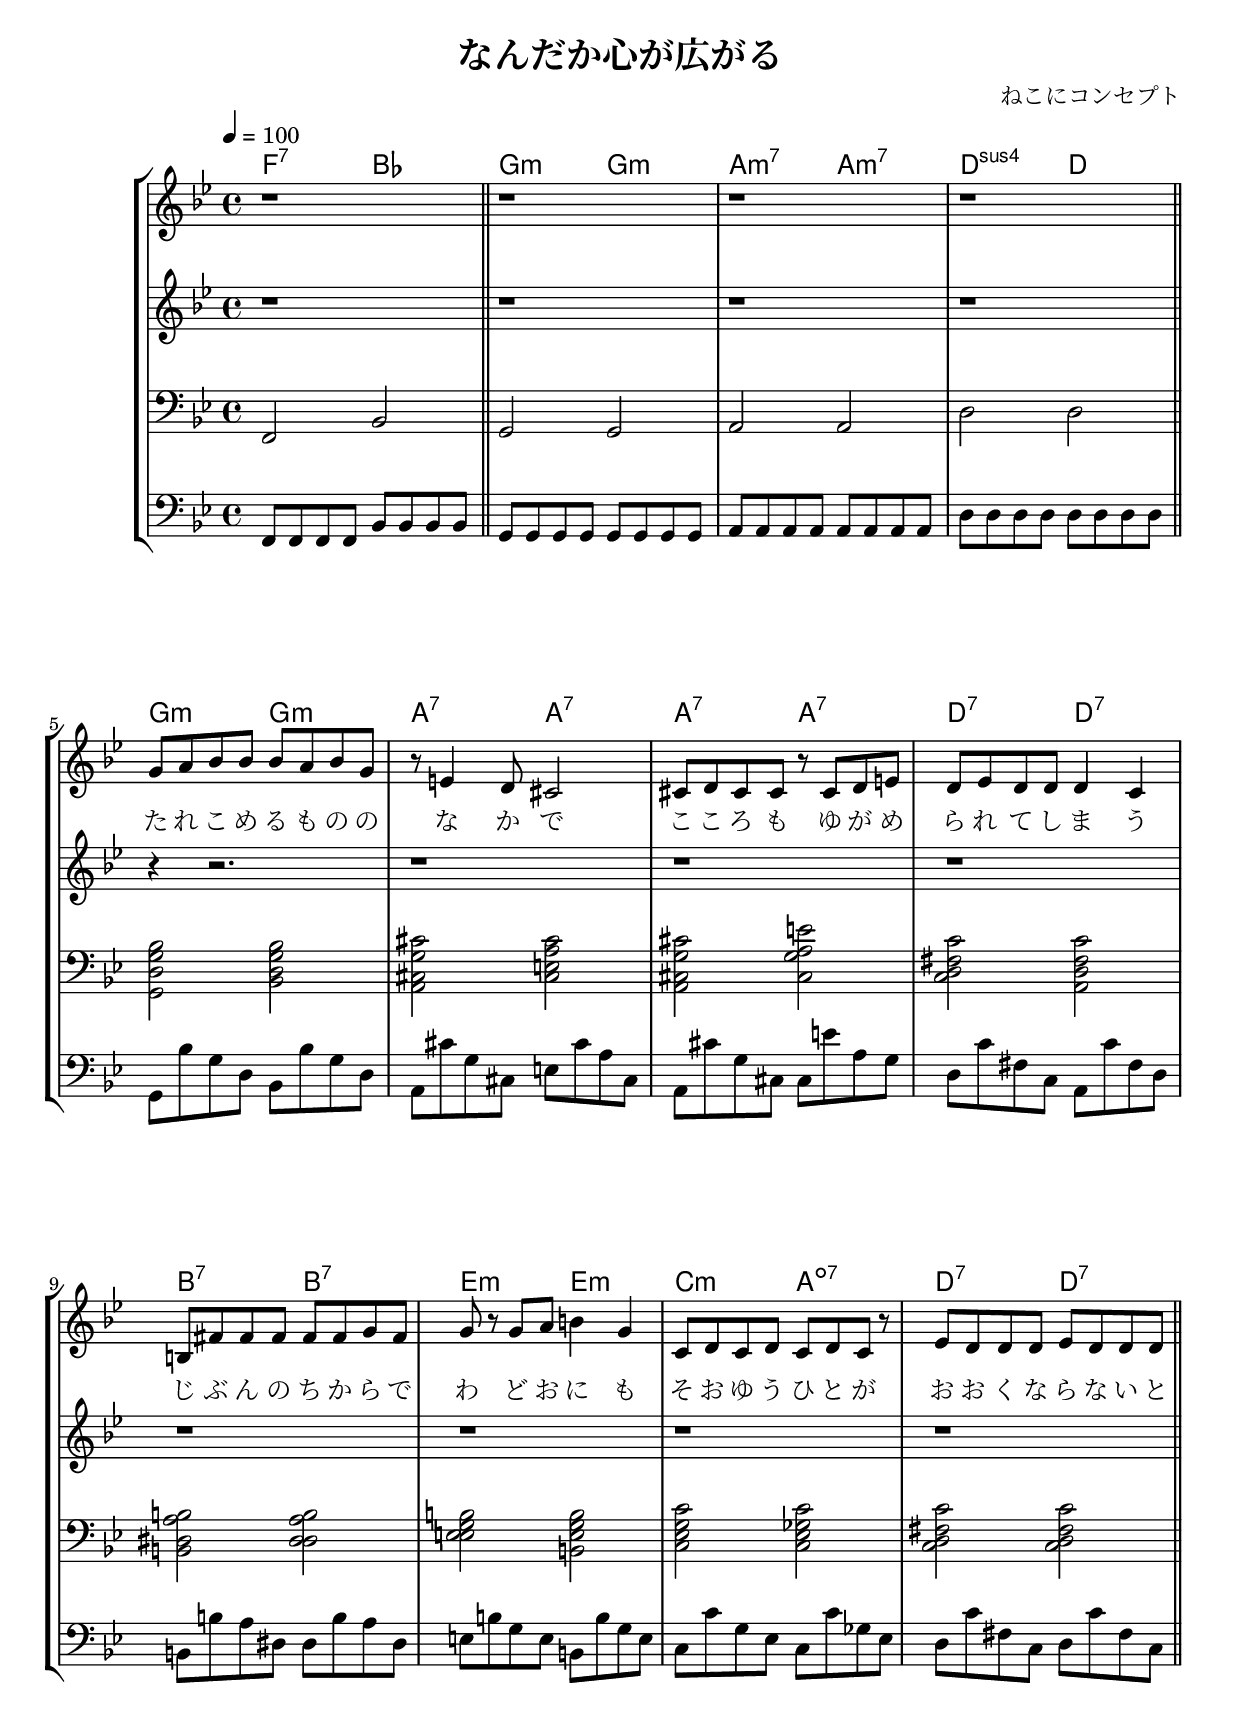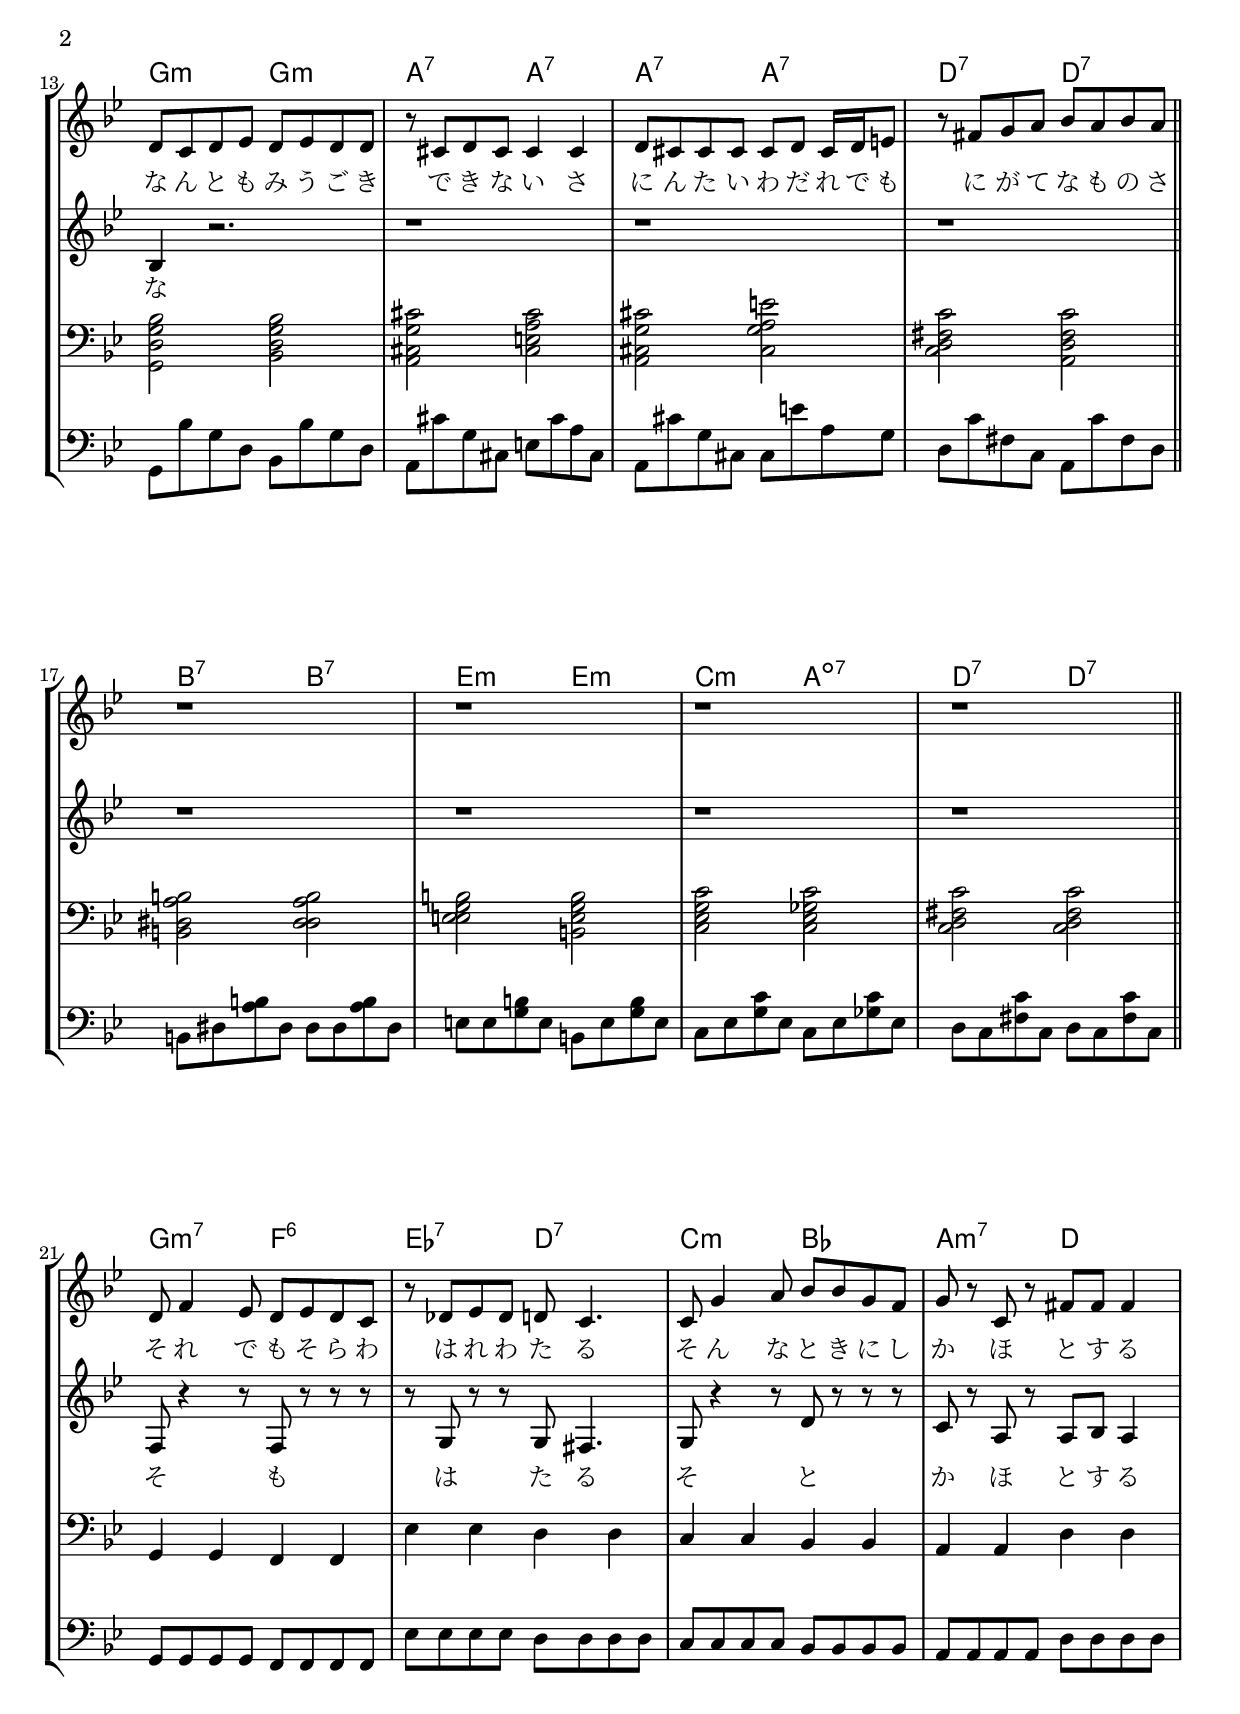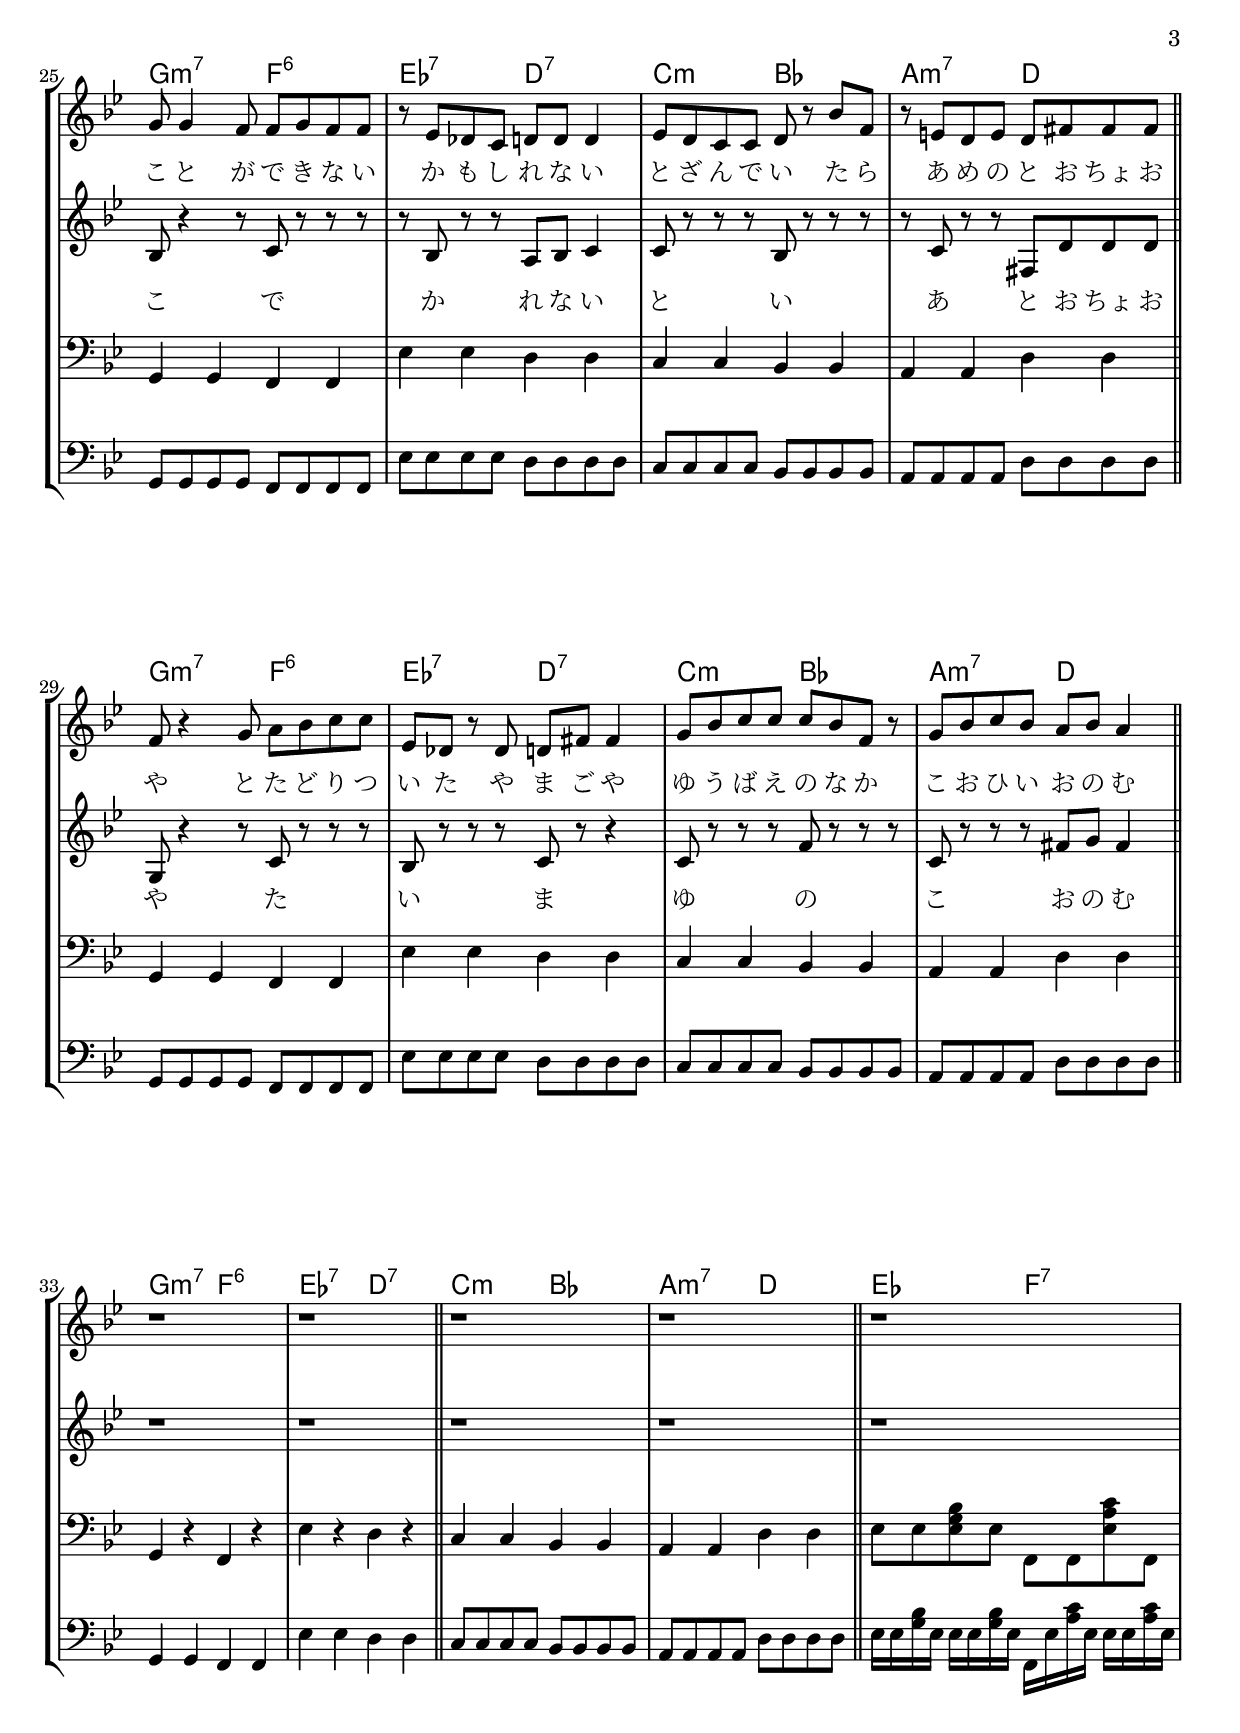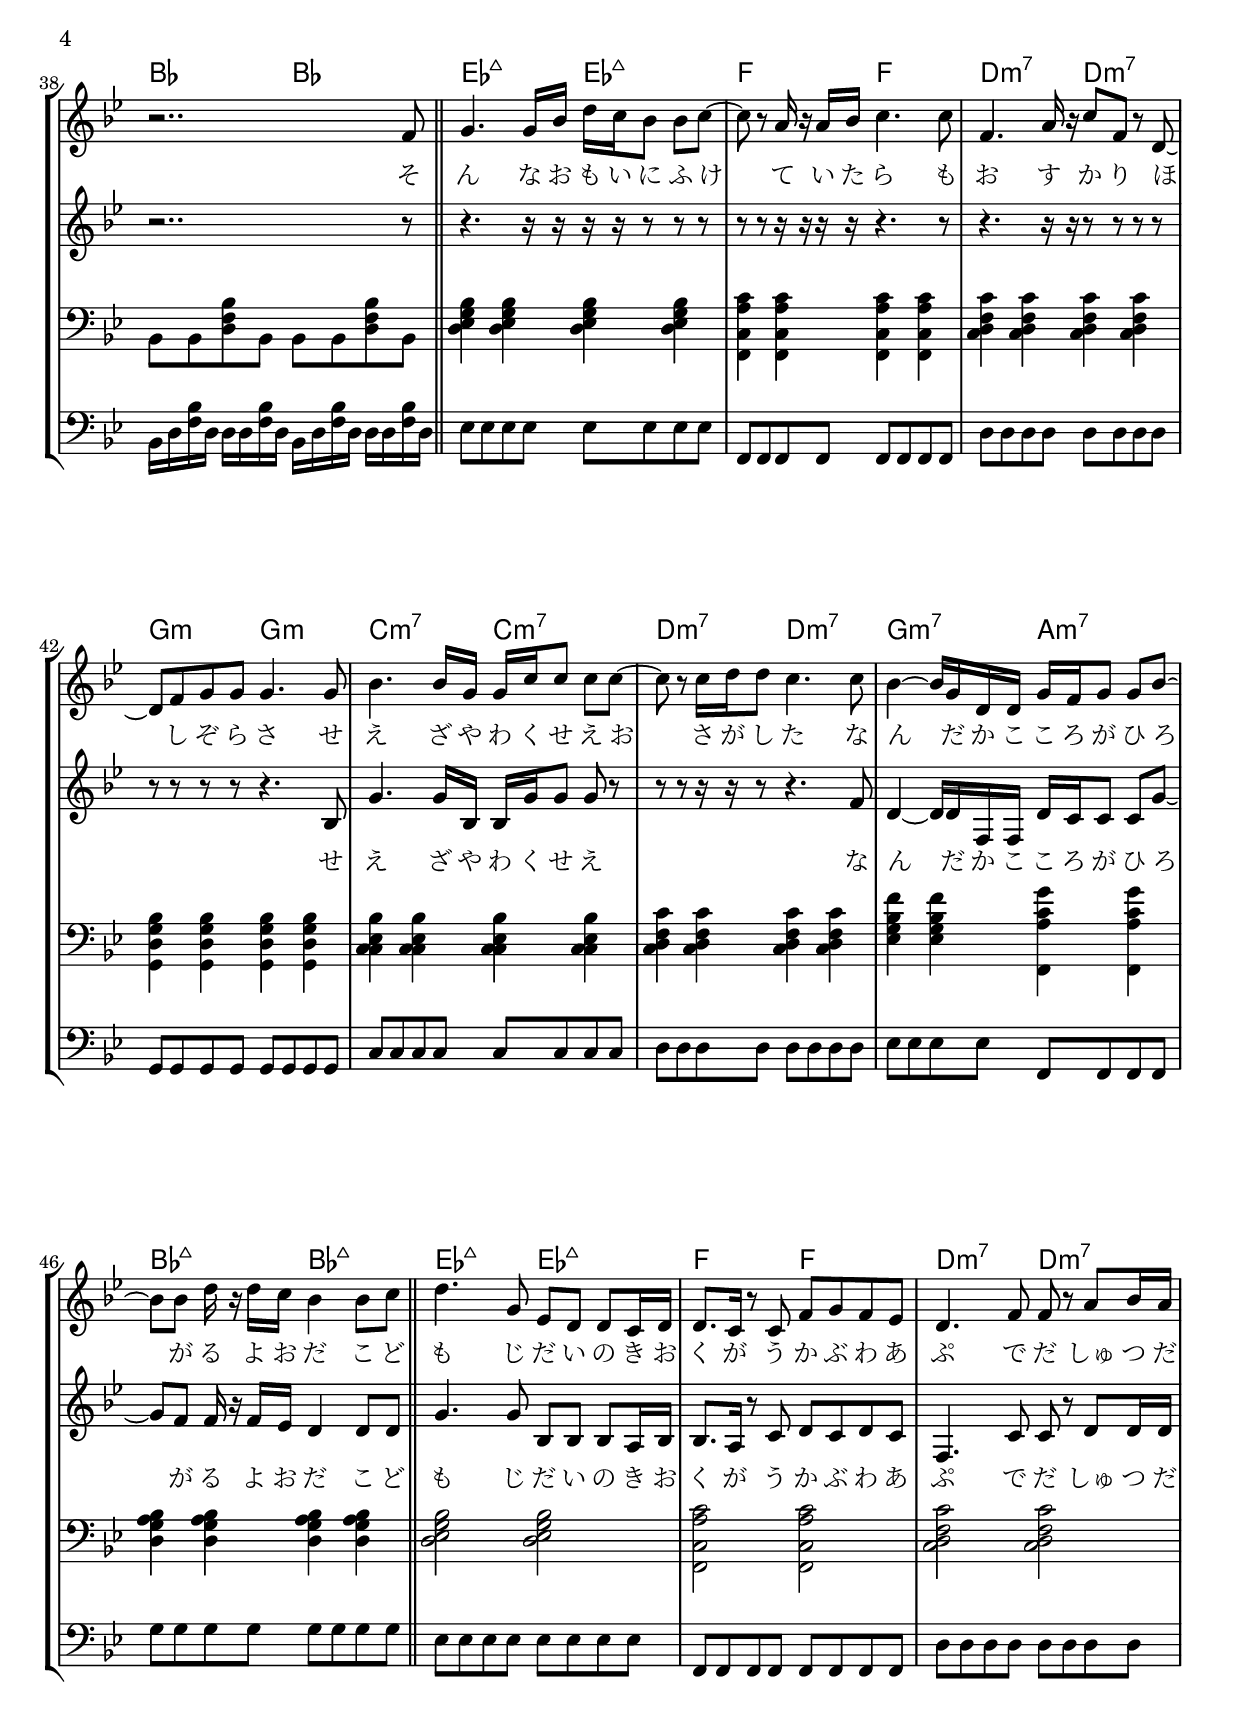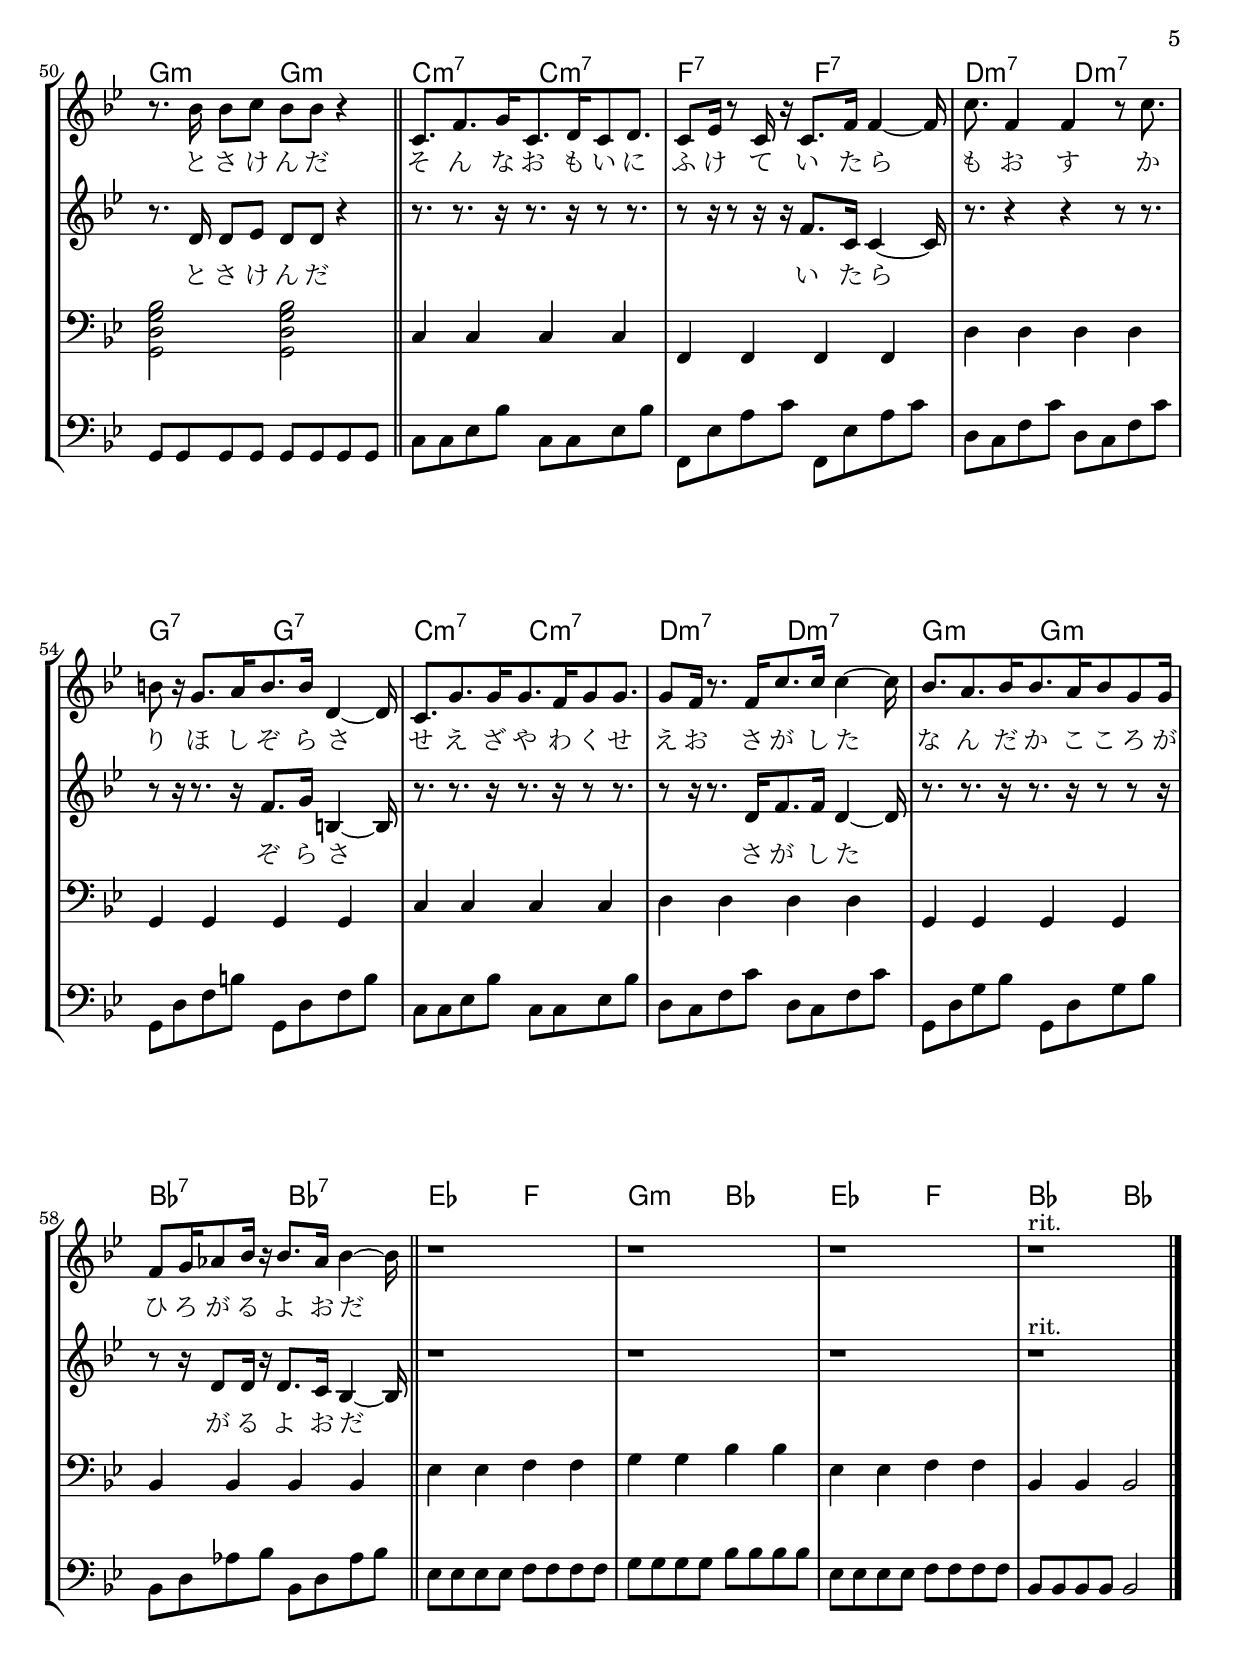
\version "2.12.1"

\header {
	title = \markup {なんだか心が広がる}
	composer = \markup \center-column {ねこにコンセプト}
}

harmony = \chordmode {
	f2:7 bes 

	g:m g:m a:min7 a:min7 d:sus4 d 

	g:m g:m a:7 a:7 a:7 a:7 d:7 d:7 b:7 b:7 e:m e:m c:m a:dim7 d:7 d:7 

	g:m g:m a:7 a:7 a:7 a:7 d:7 d:7 

	b:7 b:7 e:m e:m c:m a:dim7 d:7 d:7 

	g:min7 f:6 es:7 d:7 c:m bes a:min7 d g:min7 f:6 es:7 d:7 c:m bes a:min7 d 

	g:min7 f:6 es:7 d:7 c:m bes a:min7 d 

	g:min7 f:6 es:7 d:7 

	c:m bes a:min7 d 

	es f:7 bes bes 

	es:maj7 es:maj7 f f d:min7 d:min7 g:m g:m c:min7 c:min7 d:min7 d:min7 g:min7 a:m7 bes:maj7 bes:maj7 

	es:maj7 es:maj7 f f d:min7 d:min7 g:m g:m 

	c:min7 c:min7 f:7 f:7 d:min7 d:min7 g:7 g:7 c:min7 c:min7 d:min7 d:min7 g:m g:m bes:7 bes:7 

	es f g:m bes es f bes bes 
}

melody = {
	\key bes \major
	\tempo 4 = 100
	r1   
	r1 | r1 | r1   
	\set Staff.midiInstrument = #"mmi0.45"
	g'8  a'8  bes'8  bes'8  bes'8  a'8  bes'8  g'8 
	r8  e'4  d'8  cis'2 
	cis'8  d'8  cis'8  cis'8  r8  cis'8  d'8  e'8 
	d'8  es'8  d'8  d'8  d'4  c'4 
	b8  fis'8  fis'8  fis'8  fis'8  fis'8  g'8  fis'8 
	g'8  r8  g'8  a'8  b'4  g'4 
	c'8  d'8  c'8  d'8  c'8  d'8  c'8  r8 
	es'8  d'8  d'8  d'8  es'8  d'8  d'8  d'8
	\set Staff.midiInstrument = #"mmi0.45"
	d'8  c'8  d'8  es'8  d'8  es'8  d'8  d'8 
	r8  cis'8  d'8  cis'8  cis'4  cis'4 
	d'8  cis'8  cis'8  cis'8  cis'8  d'8  cis'16  d'16  e'8 
	r8  fis'8  g'8  a'8  bes'8  a'8  bes'8  a'8
	r1 | r1 | r1 | r1   
	\set Staff.midiInstrument = #"mmi0.45"
	d'8  f'4  es'8  d'8  es'8  d'8  c'8 
	r8  des'8  es'8  des'8  d'8  c'4. 
	c'8  g'4  a'8  bes'8  bes'8  g'8  f'8 
	g'8  r8  c'8  r8  fis'8  fis'8  fis'4 
	g'8  g'4  f'8  f'8  g'8  f'8  f'8 
	r8  es'8  des'8  c'8  d'8  d'8  d'4 
	es'8  d'8  c'8  c'8  d'8  r8  bes'8  f'8 
	r8  e'8  d'8  e'8  d'8  fis'8  fis'8  fis'8
	\set Staff.midiInstrument = #"mmi0.45"
	f'8  r4  g'8  a'8  bes'8  c''8  c''8 
	es'8  des'8  r8  des'8  d'8  fis'8  fis'4 
	g'8  bes'8  c''8  c''8  c''8  bes'8  f'8  r8 
	g'8  bes'8  c''8  bes'8  a'8  bes'8  a'4
	r1 | r1   
	r1 | r1   
	r1 | r2.. 
	\set Staff.midiInstrument = #"mmi0.45"
	f'8 
	g'4.  g'16  bes'16  d''16  c''16  bes'8  bes'8  c''8~ 
	c''8  r8  a'16  r16  a'16  bes'16  c''4.  c''8 
	f'4.  a'16  r16  c''8  f'8  r8  d'8~ 
	d'8  f'8  g'8  g'8  g'4.  g'8 
	bes'4.  bes'16  g'16  g'16  c''16  c''8  c''8  c''8~ 
	c''8  r8  c''16  d''16  d''8  c''4.  c''8 
	bes'4~bes'16  g'16  d'16  d'16  g'16  f'16  g'8  g'8  bes'8~ 
	bes'8  bes'8  d''16  r16  d''16  c''16  bes'4  	\set Staff.midiInstrument = #"mmi0.45"
	bes'8  c''8 
	d''4.  g'8  es'8  d'8  d'8  c'16  d'16 
	d'8.  c'16  r8  c'8  f'8  g'8  f'8  es'8 
	d'4.  f'8  f'8  r8  a'8  bes'16  a'16 
	r8.  bes'16  bes'8  c''8  bes'8  bes'8  	r4 	\set Staff.midiInstrument = #"Lead 6 (voice)"
	c'8.  f'8.  g'16  c'8.  d'16  c'8  d'8. 
	c'8  es'16  r8  c'16  r16  c'8.  f'16  f'4~f'16 
	c''8.  f'4  f'4  r8  c''8. 
	b'8  r16  g'8.  a'16  b'8.  b'16  d'4~d'16 
	c'8.  g'8.  g'16  g'8.  f'16  g'8  g'8. 
	g'8  f'16  r8.  f'16  c''8.  c''16  c''4~c''16 
	bes'8.  a'8.  bes'16  bes'8.  a'16  bes'8  g'8  g'16 
	f'8  g'16  as'8  bes'16  r16  bes'8.  as'16  bes'4~bes'16
	r1 | r1 | r1 | r1^"rit." \bar "|."
}

words = \lyricmode {
	
	
	た  れ  こ  め  る  も  の  の  な  か  で  こ  こ  ろ  も  ゆ  が  め  ら  れ  て  し  ま  う  じ  ぶ  ん  の  ち  か  ら  で  わ  ど  お  に  も  そ  お  ゆ  う  ひ  と  が  お  お  く  な  ら  な  い  と  
	な  ん  と  も  み  う  ご  き  で  き  な  い  さ  に  ん  た  い  わ  だ  れ  で  も  に  が  て  な  も  の  さ  
	
	そ  れ  で  も  そ  ら  わ  は  れ  わ  た  る  そ  ん  な  と  き  に  し  か  ほ  と  す  る  こ  と  が  で  き  な  い  か  も  し  れ  な  い  と  ざ  ん  で  い  た  ら  あ  め  の  と  お  ちょ  お  
	や  と  た  ど  り  つ  い  た  や  ま  ご  や  ゆ  う  ば  え  の  な  か  こ  お  ひ  い  お  の  む  
	
	
	
	そ  ん  な  お  も  い  に  ふ  け  て  い  た  ら  も  お  す  か  り  ほ  し  ぞ  ら  さ  せ  え  ざ  や  わ  く  せ  え  お  さ  が  し  た  な  ん  だ  か  こ  こ  ろ  が  ひ  ろ  が  る  よ  お  だ  
	こ  ど  も  じ  だ  い  の  き  お  く  が  う  か  ぶ  わ  あ  ぷ  で  だ  しゅ  つ  だ  と  さ  け  ん  だ  
	そ  ん  な  お  も  い  に  ふ  け  て  い  た  ら  も  お  す  か  り  ほ  し  ぞ  ら  さ  せ  え  ざ  や  わ  く  せ  え  お  さ  が  し  た  な  ん  だ  か  こ  こ  ろ  が  ひ  ろ  が  る  よ  お  だ  
	
}

secondmelody = {
	\key bes \major
	\tempo 4 = 100
	r1   
	r1 | r1 | r1   
	\set Staff.midiInstrument = #"Taiko Drum"
	r4  	r2. r1 r1 r1 r1 r1 r1 r1 	\set Staff.midiInstrument = #"Synth Bass 2"
	bes4  	r2. r1 r1 r1 	r1 | r1 | r1 | r1   
	\set Staff.midiInstrument = #"Fretless Bass"
	f8  r4  r8  f8  r8  r8  r8 
	r8  g8  r8  r8  g8  fis4. 
	g8  r4  r8  d'8  r8  r8  r8 
	c'8  r8  a8  r8  a8  bes8  a4 
	bes8  r4  r8  c'8  r8  r8  r8 
	r8  bes8  r8  r8  a8  bes8  c'4 
	c'8  r8  r8  r8  bes8  r8  r8  r8 
	r8  c'8  r8  r8  fis8  d'8  d'8  d'8
	\set Staff.midiInstrument = #"Acoustic Bass"
	g8  r4  r8  c'8  r8  r8  r8 
	bes8  r8  r8  r8  c'8  r8  r4 
	c'8  r8  r8  r8  f'8  r8  r8  r8 
	c'8  r8  r8  r8  fis'8  g'8  fis'4
	r1 | r1   
	r1 | r1   
	r1 | r2.. 
	\set Staff.midiInstrument = #"String Ensemble 1"
	r8 
	r4.  r16  r16  r16  r16  r8  r8  r8 
	r8  r8  r16  r16  r16  r16  r4.  r8 
	r4.  r16  r16  r8  r8  r8  r8 
	r8  r8  r8  r8  r4.  bes8 
	g'4.  g'16  bes16  bes16  g'16  g'8  g'8  r8 
	r8  r8  r16  r16  r8  r4.  f'8 
	d'4~d'16  d'16  f16  f16  d'16  c'16  c'8  c'8  g'8~ 
	g'8  f'8  f'16  r16  f'16  es'16  d'4  	\set Staff.midiInstrument = #"Voice Oohs"
	d'8  d'8 
	g'4.  g'8  bes8  bes8  bes8  a16  bes16 
	bes8.  a16  r8  c'8  d'8  c'8  d'8  c'8 
	f4.  c'8  c'8  r8  d'8  d'16  d'16 
	r8.  d'16  d'8  es'8  d'8  d'8  	r4 	\set Staff.midiInstrument = #"French horn"
	r8.  r8.  r16  r8.  r16  r8  r8. 
	r8  r16  r8  r16  r16  f'8.  c'16  c'4~c'16 
	r8.  r4  r4  r8  r8. 
	r8  r16  r8.  r16  f'8.  g'16  b4~b16 
	r8.  r8.  r16  r8.  r16  r8  r8. 
	r8  r16  r8.  d'16  f'8.  f'16  d'4~d'16 
	r8.  r8.  r16  r8.  r16  r8  r8  r16 
	r8  r16  d'8  d'16  r16  d'8.  c'16  bes4~bes16
	r1 | r1 | r1 | r1^"rit." \bar "|."
}

secondwords = \lyricmode {
	
	
	
	な  
	
	そ  も  は  た  る  そ  と  か  ほ  と  す  る  こ  で  か  れ  な  い  と  い  あ  と  お  ちょ  お  
	や  た  い  ま  ゆ  の  こ  お  の  む  
	
	
	
	せ  え  ざ  や  わ  く  せ  え  な  ん  だ  か  こ  こ  ろ  が  ひ  ろ  が  る  よ  お  だ  
	こ  ど  も  じ  だ  い  の  き  お  く  が  う  か  ぶ  わ  あ  ぷ  で  だ  しゅ  つ  だ  と  さ  け  ん  だ  
	い  た  ら  ぞ  ら  さ  さ  が  し  た  が  る  よ  お  だ  
	
}

tempochange = {
	\tempo 4 = 100
	r1 \bar "||"
	\tempo 4 = 100
	r1 | r1 | r1 \bar "||"
	\tempo 4 = 100
	r1 | r1 | r1 | r1 | r1 | r1 | r1 | r1 \bar "||"
	\tempo 4 = 100
	r1 | r1 | r1 | r1 \bar "||"
	\tempo 4 = 100
	r1 | r1 | r1 | r1 \bar "||"
	\tempo 4 = 100
	r1 | r1 | r1 | r1 | r1 | r1 | r1 | r1 \bar "||"
	\tempo 4 = 100
	r1 | r1 | r1 | r1 \bar "||"
	\tempo 4 = 100
	r1 | r1 \bar "||"
	\tempo 4 = 100
	r1 | r1 \bar "||"
	\tempo 4 = 100
	r1 | r1 \bar "||"
	\tempo 4 = 100
	r1 | r1 | r1 | r1 | r1 | r1 | r1 | r1 \bar "||"
	\tempo 4 = 100
	r1 | r1 | r1 | r1 \bar "||"
	\tempo 4 = 100
	r1 | r1 | r1 | r1 | r1 | r1 | r1 | r1 \bar "||"
	\tempo 4 = 100
	r1 | r1 | r1 | \tempo 4 = 75 r2 \tempo 4 = 66 r2 \bar "|."
}

mainacc = {
	\clef bass
	\set Staff.midiInstrument = #"String Ensemble 1"
	\key bes \major
	\tempo 4 = 100
	f,2
	bes,2
	\bar "||"

	\set Staff.midiInstrument = #"String Ensemble 1"
	g,2
	g,2
	a,2
	a,2
	d2
	d2
	\bar "||"

	\set Staff.midiInstrument = #"Pad 2 (warm)"
	<g, d g bes>2
	<bes, d g bes>2
	<a, cis g cis'>2
	<e cis a cis'>2
	<a, cis g cis'>2
	<cis g a e'>2
	<d c fis c'>2
	<a, d fis c'>2
	<b, dis a b>2
	<dis dis a b>2
	<e e g b>2
	<b, e g b>2
	<c es g c'>2
	<c es ges c'>2
	<d c fis c'>2
	<d c fis c'>2
	\bar "||"

	\set Staff.midiInstrument = #"Pad 2 (warm)"
	<g, d g bes>2
	<bes, d g bes>2
	<a, cis g cis'>2
	<e cis a cis'>2
	<a, cis g cis'>2
	<cis g a e'>2
	<d c fis c'>2
	<a, d fis c'>2
	\bar "||"

	\set Staff.midiInstrument = #"Pad 2 (warm)"
	<b, dis a b>2
	<dis dis a b>2
	<e e g b>2
	<b, e g b>2
	<c es g c'>2
	<c es ges c'>2
	<d c fis c'>2
	<d c fis c'>2
	\bar "||"

	\set Staff.midiInstrument = #"Synthstrings 1"
	g,4 g,4
	f,4 f,4
	es4 es4
	d4 d4
	c4 c4
	bes,4 bes,4
	a,4 a,4
	d4 d4
	g,4 g,4
	f,4 f,4
	es4 es4
	d4 d4
	c4 c4
	bes,4 bes,4
	a,4 a,4
	d4 d4
	\bar "||"

	\set Staff.midiInstrument = #"Synthstrings 1"
	g,4 g,4
	f,4 f,4
	es4 es4
	d4 d4
	c4 c4
	bes,4 bes,4
	a,4 a,4
	d4 d4
	\bar "||"

	\set Staff.midiInstrument = #"Synthstrings 1"
	g,4 r4
	f,4 r4
	es4 r4
	d4 r4
	\bar "||"

	\set Staff.midiInstrument = #"String Ensemble 2"
	c4 c4
	bes,4 bes,4
	a,4 a,4
	d4 d4
	\bar "||"

	\set Staff.midiInstrument = #"Synthstrings 2"
	es8 es8 <es g bes>8 es8
	f,8 f,8 <es a c'>8 f,8
	bes,8 bes,8 <d f bes>8 bes,8
	bes,8 bes,8 <d f bes>8 bes,8
	\bar "||"

	\set Staff.midiInstrument = #"Synthstrings 1"
	<es d g bes>4 <es d g bes>4
	<es d g bes>4 <es d g bes>4
	<f, c a c'>4 <f, c a c'>4
	<f, c a c'>4 <f, c a c'>4
	<d c f c'>4 <d c f c'>4
	<d c f c'>4 <d c f c'>4
	<g, d g bes>4 <g, d g bes>4
	<g, d g bes>4 <g, d g bes>4
	<c c es bes>4 <c c es bes>4
	<c c es bes>4 <c c es bes>4
	<d c f c'>4 <d c f c'>4
	<d c f c'>4 <d c f c'>4
	<es g bes f'>4 <es g bes f'>4
	<f, a c' g'>4 <f, a c' g'>4
	<g d a bes>4 <g d a bes>4
	<g d a bes>4 <g d a bes>4
	\bar "||"

	\set Staff.midiInstrument = #"Synthstrings 1"
	<es d g bes>2
	<es d g bes>2
	<f, c a c'>2
	<f, c a c'>2
	<d c f c'>2
	<d c f c'>2
	<g, d g bes>2
	<g, d g bes>2
	\bar "||"

	\set Staff.midiInstrument = #"Synthstrings 1"
	c4 c4
	c4 c4
	f,4 f,4
	f,4 f,4
	d4 d4
	d4 d4
	g,4 g,4
	g,4 g,4
	c4 c4
	c4 c4
	d4 d4
	d4 d4
	g,4 g,4
	g,4 g,4
	bes,4 bes,4
	bes,4 bes,4
	\bar "||"

	\set Staff.midiInstrument = #"Synthstrings 1"
	es4 es4
	f4 f4
	g4 g4
	bes4 bes4
	es4 es4
	f4 f4
	bes,4 bes,4
	bes,2
	\bar "|."
}

subacc = {
	\clef bass
	\set Staff.midiInstrument = #"Seashore"
	\key bes \major
	\tempo 4 = 100
	f,8 f,8 f,8 f,8
	bes,8 bes,8 bes,8 bes,8
	\bar "||"

	\set Staff.midiInstrument = #"Seashore"
	g,8 g,8 g,8 g,8
	g,8 g,8 g,8 g,8
	a,8 a,8 a,8 a,8
	a,8 a,8 a,8 a,8
	d8 d8 d8 d8
	d8 d8 d8 d8
	\bar "||"

	\set Staff.midiInstrument = #"String Ensemble 1"
	g,8 bes g d
	bes,8 bes g d
	a,8 cis' g cis
	e8 cis' a cis
	a,8 cis' g cis
	cis8 e' a g
	d8 c' fis c
	a,8 c' fis d
	b,8 b a dis
	dis8 b a dis
	e8 b g e
	b,8 b g e
	c8 c' g es
	c8 c' ges es
	d8 c' fis c
	d8 c' fis c
	\bar "||"

	\set Staff.midiInstrument = #"String Ensemble 1"
	g,8 bes g d
	bes,8 bes g d
	a,8 cis' g cis
	e8 cis' a cis
	a,8 cis' g cis
	cis8 e' a g
	d8 c' fis c
	a,8 c' fis d
	\bar "||"

	\set Staff.midiInstrument = #"String Ensemble 1"
	b,8 dis <a b> dis
	dis8 dis <a b> dis
	e8 e <g b> e
	b,8 e <g b> e
	c8 es <g c'> es
	c8 es <ges c'> es
	d8 c <fis c'> c
	d8 c <fis c'> c
	\bar "||"

	\set Staff.midiInstrument = #"Pad 7 (halo)"
	g,8 g,8 g,8 g,8
	f,8 f,8 f,8 f,8
	es8 es8 es8 es8
	d8 d8 d8 d8
	c8 c8 c8 c8
	bes,8 bes,8 bes,8 bes,8
	a,8 a,8 a,8 a,8
	d8 d8 d8 d8
	g,8 g,8 g,8 g,8
	f,8 f,8 f,8 f,8
	es8 es8 es8 es8
	d8 d8 d8 d8
	c8 c8 c8 c8
	bes,8 bes,8 bes,8 bes,8
	a,8 a,8 a,8 a,8
	d8 d8 d8 d8
	\bar "||"

	\set Staff.midiInstrument = #"Pad 7 (halo)"
	g,8 g,8 g,8 g,8
	f,8 f,8 f,8 f,8
	es8 es8 es8 es8
	d8 d8 d8 d8
	c8 c8 c8 c8
	bes,8 bes,8 bes,8 bes,8
	a,8 a,8 a,8 a,8
	d8 d8 d8 d8
	\bar "||"

	\set Staff.midiInstrument = #"Pad 4 (choir)"
	g,4 g,4
	f,4 f,4
	es4 es4
	d4 d4
	\bar "||"

	\set Staff.midiInstrument = #"Pad 3 (polysynth)"
	c8 c8 c8 c8
	bes,8 bes,8 bes,8 bes,8
	a,8 a,8 a,8 a,8
	d8 d8 d8 d8
	\bar "||"

	\set Staff.midiInstrument = #"French horn"
	es16 es <g bes> es es es <g bes> es
	f,16 es <a c'> es es es <a c'> es
	bes,16 d <f bes> d d d <f bes> d
	bes,16 d <f bes> d d d <f bes> d
	\bar "||"

	\set Staff.midiInstrument = #"FX 4 (atmosphere)"
	es8 es8 es8 es8
	es8 es8 es8 es8
	f,8 f,8 f,8 f,8
	f,8 f,8 f,8 f,8
	d8 d8 d8 d8
	d8 d8 d8 d8
	g,8 g,8 g,8 g,8
	g,8 g,8 g,8 g,8
	c8 c8 c8 c8
	c8 c8 c8 c8
	d8 d8 d8 d8
	d8 d8 d8 d8
	es8 es8 es8 es8
	f,8 f,8 f,8 f,8
	g8 g8 g8 g8
	g8 g8 g8 g8
	\bar "||"

	\set Staff.midiInstrument = #"FX 4 (atmosphere)"
	es8 es8 es8 es8
	es8 es8 es8 es8
	f,8 f,8 f,8 f,8
	f,8 f,8 f,8 f,8
	d8 d8 d8 d8
	d8 d8 d8 d8
	g,8 g,8 g,8 g,8
	g,8 g,8 g,8 g,8
	\bar "||"

	\set Staff.midiInstrument = #"Pad 5 (bowed)"
	c8 c8 es8 bes8
	c8 c8 es8 bes8
	f,8 es8 a8 c'8
	f,8 es8 a8 c'8
	d8 c8 f8 c'8
	d8 c8 f8 c'8
	g,8 d8 f8 b8
	g,8 d8 f8 b8
	c8 c8 es8 bes8
	c8 c8 es8 bes8
	d8 c8 f8 c'8
	d8 c8 f8 c'8
	g,8 d8 g8 bes8
	g,8 d8 g8 bes8
	bes,8 d8 as8 bes8
	bes,8 d8 as8 bes8
	\bar "||"

	\set Staff.midiInstrument = #"FX 2 (soundtrack)"
	es8 es8 es8 es8
	f8 f8 f8 f8
	g8 g8 g8 g8
	bes8 bes8 bes8 bes8
	es8 es8 es8 es8
	f8 f8 f8 f8
	bes,8 bes,8 bes,8 bes,8
	bes,2
	\bar "|."
}

percA = {
	\drummode {
	r1 \bar "||"
	r1  |r1  |r2 r8 hho4 hho8  \bar "||"
	cymr4 cymr4 cymr4 cymr4  |cymr4 cymr8 cymr16 cymr16 cymr4 cymr4  |cymr4 cymr4 cymr4 cymr4  |cymr4 cymr2.  |cymr4 cymr4 cymr4 cymr4  |cymr4 cymr8 cymr16 cymr16 cymr4 cymr4  |cymr4 cymr4 cymr4 cymr4  |cymr4 cymr2.  \bar "||"
	cymr4 cymr4 cymr4 cymr4  |cymr4 cymr8 cymr16 cymr16 cymr4 cymr4  |cymr4 cymr4 cymr4 cymr4  |cymr4 cymr2.  \bar "||"
	hh8 hh8 hh8 hh8 hh8 hh8 hh8 hh8  |hh8 hh8 hh8 hh8 hh4 hh8 hh8  |hh8 hh8 hh8 hh8 hh8 hh8 hh8 hh8  |r8 hh2. r8  \bar "||"
	r1  |r2. hho4  |r1  |r2. hho4  |r1  |r2. hho4  |r1  |r2. hho4  \bar "||"
	hh4 hh8 hh2 r8  |\times 16/32{ hh2 hh8. hh8. hh4. hh2. } |hh4 hh8 hh2 r8  |\times 16/32{ hh2 hh8. hh1 r4 r16 } \bar "||"
	r1  |r2 r8 hho4 hho8  \bar "||"
	hh8 hh8 hh8 hh8 hh8 hh8 hh8 hh8  |r8 hh2. r8  \bar "||"
	r8 hho8 hho8 hho8 hho8 hho8 hho8 hho8  |hho8 hho8 hho2.  \bar "||"
	r2 hho2  |r2 hho2  |r2 hho2  |r2 hho2  |r2 hho2  |r2 hho2  |r2 hho2  |r2 hho2  \bar "||"
	r4 hh8. hh4 r16 hh4  |hh4 hh8 hh4. hh4  |hh4 hh8. hh4 r16 hh4  |hh4 hh8 hh4. hh4  \bar "||"
	r2 r8 hho4.  |r2 r8 hho4.  |r2 r8 hho4.  |r2 r8 hho4.  |r2 r8 hho4.  |r2 r8 hho4.  |r2 r8 hho4.  |r2 r8 hho4.  \bar "||"
	r1  |r1  |r1  |r2 r8 hho4 hho8  \bar "|."
	}
}

percB = {
	\drummode {
	r1 \bar "||"
	r4. hhp2 hhp8  |r4. hhp2 hhp8  |hhp4 hhp4 hhp4 hhp4  \bar "||"
	r2 sn2  |r2 sn2  |r2 sn2  |r8 sn8 sn2.  |r2 sn2  |r2 sn2  |r2 sn2  |r8 sn8 sn2.  \bar "||"
	r2 sn2  |r2 sn2  |r2 sn2  |r8 sn8 sn2.  \bar "||"
	r4 sn8. sn8 sn8. sn8. sn16  |r4 sn8. sn8 sn8. sn4  |r4 sn8. sn8 sn8. sn8. sn16  |r4 sn2 sn4  \bar "||"
	r16 hhp16 hhp8 hhp16 hhp8 hhp2 r16  |r16 hhp16 hhp8 hhp16 hhp8 hhp2 r16  |r16 hhp16 hhp8 hhp16 hhp8 hhp2 r16  |r16 hhp16 hhp8 hhp16 hhp8 hhp2 r16  |r16 hhp16 hhp8 hhp16 hhp8 hhp2 r16  |r16 hhp16 hhp8 hhp16 hhp8 hhp2 r16  |r16 hhp16 hhp8 hhp16 hhp8 hhp2 r16  |r16 hhp16 hhp8 hhp16 hhp8 hhp2 hhp16  \bar "||"
	r16 hhp8 hhp8 hhp2 r8.  |\times 16/32{ r8 hhp4 hhp4 hhp8 hhp2 r8 hhp2 r8 } |r16 hhp8 hhp8 hhp2 r8.  |\times 16/32{ r8 hhp4 hhp4 hhp8 hhp1 r4 } \bar "||"
	r4. hhp2 hhp8  |hhp4 hhp4 hhp4 hhp4  \bar "||"
	r4 sn8. sn8 sn8. sn8. sn16  |r4 sn2 sn4  \bar "||"
	r8 sn4 sn4 sn4 sn8  |r8 sn8. sn16 sn8 sn16 sn16 sn16 sn8. sn8  \bar "||"
	r8 hh16 hh16 hh8 hh16 hh8. hh16 hh16 hh8 hh16 hh16  |hh8 hh16 hh16 hh8 hh16 hh8. hh16 hh16 hh8 hh8  |hh8 hh16 hh16 hh8 hh16 hh8. hh16 hh16 hh8 hh16 hh16  |hh8 hh16 hh16 hh8 hh16 hh8. hh16 hh16 hh8 hh8  |r8 hh16 hh16 hh8 hh16 hh8. hh16 hh16 hh8 hh16 hh16  |hh8 hh16 hh16 hh8 hh16 hh8. hh16 hh16 hh8 hh8  |hh8 hh16 hh16 hh8 hh16 hh8. hh16 hh16 hh8 hh16 hh16  |hh8 hh16 hh16 hh8 hh16 hh8 hh4. r16  \bar "||"
	r8 hhp4 hhp4 hhp4 hhp8  |r8 hhp2 hhp4 hhp8  |r8 hhp4 hhp4 hhp4 hhp8  |r8 hhp2 hhp4.  \bar "||"
	r8 hh8 hh8 hh8 hh4. hh8  |hh8 hh8 hh8 hh8 hh4 hh8 hh8  |hh8 hh8 hh8 hh8 hh4. hh8  |hh8 hh8 hh8 hh8 hh4 hh8 hh8  |r8 hh8 hh8 hh8 hh4. hh8  |hh8 hh8 hh8 hh8 hh4 hh8 hh8  |hh8 hh8 hh8 hh8 hh4. hh8  |r16 hh4 hh4 hh4 r16 hh8  \bar "||"
	r4. hhp2 hhp8  |r4. hhp2 hhp8  |r4. hhp2 hhp8  |hhp4 hhp4 hhp4 hhp4  \bar "|."
	}
}

percC = {
	\drummode {
	r1 \bar "||"
	hh4 hh4 hh4 hh4  |hh4 hh4 hh4 hh4  |r4. hh2 r8  \bar "||"
	bd2. r8 bd8  |bd2. r8 bd8  |bd2. r8 bd8  |bd4. bd8 bd4. bd8  |bd2. r8 bd8  |bd2. r8 bd8  |bd2. r8 bd8  |bd2 r8 bd4.  \bar "||"
	bd2. r8 bd8  |bd2. r8 bd8  |bd2. r8 bd8  |bd2 r8 bd4.  \bar "||"
	bd8 bd4 bd2 bd8  |bd8 bd2 bd4.  |bd8 bd4 bd2 bd8  |bd8 bd4. bd4. bd8  \bar "||"
	hh8. hh8. hh2 r8  |hh8. hh8. hh2 hh8  |hh8. hh8. hh2 r8  |hh8. hh8. hh2 hh8  |hh8. hh8. hh2 r8  |hh8. hh8. hh2 hh8  |hh8. hh8. hh2 r8  |hh8. hh8. hh4 hh4 hh8  \bar "||"
	r1  |\times 16/32{ r1 r2 hho2 } |r1  |\times 16/32{ r1 r2 hho2 } \bar "||"
	hh4 hh4 hh4 hh4  |r4. hh2 r8  \bar "||"
	bd8 bd4 bd2 bd8  |bd8 bd4. bd4. bd8  \bar "||"
	bd4 bd4 bd8. bd8 bd8.  |bd8 bd8 bd8. bd8. bd8 bd8 bd8  \bar "||"
	r4 sn2 sn4  |r4 sn2 sn4  |r4 sn2 sn4  |r4 sn2 sn4  |r4 sn2 sn4  |r4 sn2 sn4  |r4 sn2 sn4  |r4 sn4. sn16 sn8 sn16 sn16 sn16  \bar "||"
	r4 sn2 sn8. sn16  |r4 sn2 sn8. sn16  |r4 sn2 sn8. sn16  |r4 sn2 sn8 sn16 sn16  \bar "||"
	r16 hhp4 hhp8 hhp8 hhp4. hhp16  |r16 hhp4 hhp8 hhp8 hhp4 hhp8.  |r16 hhp4 hhp8 hhp8 hhp4 hhp8 hhp16  |r16 hhp4 hhp8 hhp8 hhp4 hhp8.  |r16 hhp4 hhp8 hhp8 hhp4. hhp16  |r16 hhp4 hhp8 hhp8 hhp4 hhp8.  |r16 hhp4 hhp8 hhp8 hhp4 hhp8 hhp16  |r8 hhp8 hhp8 hhp8 hhp4 r16 hhp8.  \bar "||"
	hh4 hh4 hh4 hh4  |hh4 hh4 hh4 hh4  |hh4 hh4 hh4 hh4  |r4. hh2 r8  \bar "|."
	}
}

percD = {
	\drummode {
	r1 \bar "||"
	bd2. r8 bd8  |bd8. bd8. bd2 bd8  |bd8. bd4. r16 bd4 bd8  \bar "||"
	r1 |r1 |r1 |r2 r8 tommh8 tommh4  |r1 |r1 |r1 |r8. tommh8. tommh2 r8  \bar "||"
	r1 |r1 |r1 |r8. tommh8. tommh2 r8  \bar "||"
	r1  |r2 r8 hho4.  |r1  |r4. r16 hho2 r16  \bar "||"
	r2 ss2  |r2 ss2  |r2 ss2  |r2 ss2  |r2 ss2  |r2 ss2  |r2 ss2  |r2 ss2  \bar "||"
	bd8. bd8. bd2 bd8  |\times 16/32{ bd4. bd4. bd2 bd2 bd4 } |bd8. bd8. bd2 bd8  |\times 16/32{ bd4. bd4. bd8 bd2 r8 bd2 } \bar "||"
	bd2. r8 bd8  |bd8. bd4. r16 bd4 bd8  \bar "||"
	r1  |r2 r8 hho4.  \bar "||"
	cymc1  |r1  \bar "||"
	bd8 bd4 bd4 r16 bd8. bd8  |bd8 bd4 bd4 r16 bd8. bd8  |bd8 bd4 bd4 r16 bd8. bd8  |bd8 bd4 bd4 r16 bd8. bd8  |bd8 bd4 bd4 r16 bd8. bd8  |bd8 bd4 bd4 r16 bd8. bd8  |bd8 bd4 bd4 r16 bd8. bd8  |bd4. bd8. bd4. r16  \bar "||"
	bd4. r16 bd8. bd4 bd8  |bd8 bd4 r16 bd8. bd4 bd8  |bd4. r16 bd8. bd4 bd8  |bd8 bd4 r16 bd8. bd4 bd8  \bar "||"
	r8. sn2 r16 sn4  |r8. sn2 r16 sn8. sn16  |r8. sn2 r16 sn4  |r8. sn2 r16 sn8. sn16  |r8. sn2 r16 sn4  |r8. sn2 r16 sn8. sn16  |r8. sn2 r16 sn4  |r8. sn2 r16 sn4  \bar "||"
	bd2. r8 bd8  |bd8. bd8. bd2 bd8  |bd2. r8 bd8  |bd8. bd4. r16 bd4 bd8  \bar "|."
	}
}

percE = {
	\drummode {
	r1 \bar "||"
	r1 | r1 | r1 \bar "||"
	r1 |r1 |r1 |r2. r8 toml8  |r1 |r1 |r1 |r2. toml8 toml8  \bar "||"
	r1 |r1 |r1 |r2. toml8 toml8  \bar "||"
	r1 |r1 |r1 |cymc1  \bar "||"
	bd2 r8 bd4 bd8  |bd4. bd4 bd4 bd8  |bd2 r8 bd4 bd8  |bd4. bd4 bd4 bd8  |bd2 r8 bd4 bd8  |bd4. bd4 bd4 bd8  |bd2 r8 bd4 bd8  |bd4. bd4 bd4.  \bar "||"
	r2 ss2  |\times 16/32{ r1 ss1 } |r2 ss2  |\times 16/32{ r1 ss1 } \bar "||"
	r1 | r1 \bar "||"
	r1 |cymc1  \bar "||"
	r1 |r1 \bar "||"
	cymc1  |r1 |r1 |r1 |cymc1  |r1 |r1 |r2. cymc4  \bar "||"
	r1  |r4. r16 hho2 r16  |r1  |r4. r16 hho2 r16  \bar "||"
	bd4. bd8 bd2  |bd4. bd8 bd4. bd8  |bd4. bd8 bd2  |bd4. bd8 bd4. bd8  |bd4. bd8 bd2  |bd4. bd8 bd4. bd8  |bd4. bd8 bd2  |bd4. bd8 bd4 bd4  \bar "||"
	r1 | r1 | r1 | r1 \bar "|."
	}
}

percF = {
	\drummode {
	r1 \bar "||"
	r1 | r1 | r1 \bar "||"
	r1 |r1 |r1 |r1 |r1 |r1 |r1 |hho1  \bar "||"
	r1 |r1 |r1 |hho1  \bar "||"
	r1 |r1 |r1 |r4 r16 tommh16 tommh4. tommh4  \bar "||"
	r1 | r1 | r1 | r1 | r1 | r1 | r1 | r1 \bar "||"
	r1 |r1 |r1 |\times 16/32{ r1 sn4 sn8 sn2 r8 } \bar "||"
	r1 | r1 \bar "||"
	r1 |r4 r16 tommh16 tommh4. tommh4  \bar "||"
	r1 |r2. r8 tomfh8  \bar "||"
	r1 | r1 | r1 | r1 | r1 | r1 | r1 | r1 \bar "||"
	cymc1  |r1 |r1 |r1 \bar "||"
	cymc1  |r1 |r1 |r1 |cymc1  |r1 |r1 |cymc1  \bar "||"
	r1 | r1 | r1 | r1 \bar "|."
	}
}

percG = {
	\drummode {
	r1 \bar "||"
	r1 | r1 | r1 \bar "||"
	r1 | r1 | r1 | r1 | r1 | r1 | r1 | r1 \bar "||"
	r1 | r1 | r1 | r1 \bar "||"
	r1 |r1 |r1 |r4. r16 tomml4. tomml8.  \bar "||"
	r1 | r1 | r1 | r1 | r1 | r1 | r1 | r1 \bar "||"
	r1 |r1 |r1 |r2. r8 tomml8  \bar "||"
	r1 | r1 \bar "||"
	r1 |r4. r16 tomml4. tomml8.  \bar "||"
	r1 |r2. tomml16 tomml8.  \bar "||"
	r1 | r1 | r1 | r1 | r1 | r1 | r1 | r1 \bar "||"
	r1 | r1 | r1 | r1 \bar "||"
	r1 |r1 |r1 |r1 |r1 |r1 |r1 |r4. r16 tommh2 r16  \bar "||"
	r1 | r1 | r1 | r1 \bar "|."
	}
}

percH = {
	\drummode {
	r1 \bar "||"
	r1 | r1 | r1 \bar "||"
	r1 | r1 | r1 | r1 | r1 | r1 | r1 | r1 \bar "||"
	r1 | r1 | r1 | r1 \bar "||"
	r1 |r1 |r1 |r2 r16 toml8 toml4 r16  \bar "||"
	r1 | r1 | r1 | r1 | r1 | r1 | r1 | r1 \bar "||"
	r1 |r1 |r1 |\times 16/32{ r1 r2 r8 tommh4. } \bar "||"
	r1 | r1 \bar "||"
	r1 |r2 r16 toml8 toml4 r16  \bar "||"
	r1 | r1 \bar "||"
	r1 | r1 | r1 | r1 | r1 | r1 | r1 | r1 \bar "||"
	r1 | r1 | r1 | r1 \bar "||"
	r1 |r1 |r1 |r1 |r1 |r1 |r1 |r2. r8 toml8  \bar "||"
	r1 | r1 | r1 | r1 \bar "|."
	}
}

percI = {
	\drummode {
	r1 \bar "||"
	r1 | r1 | r1 \bar "||"
	r1 | r1 | r1 | r1 | r1 | r1 | r1 | r1 \bar "||"
	r1 | r1 | r1 | r1 \bar "||"
	r1 |r1 |r1 |r2 r8 tomfh4 tomfh8  \bar "||"
	r1 | r1 | r1 | r1 | r1 | r1 | r1 | r1 \bar "||"
	r1 |r1 |r1 |\times 16/32{ r1 r2. tomfh4 } \bar "||"
	r1 | r1 \bar "||"
	r1 |r2 r8 tomfh4 tomfh8  \bar "||"
	r1 | r1 \bar "||"
	r1 | r1 | r1 | r1 | r1 | r1 | r1 | r1 \bar "||"
	r1 | r1 | r1 | r1 \bar "||"
	r1 | r1 | r1 | r1 | r1 | r1 | r1 | r1 \bar "||"
	r1 | r1 | r1 | r1 \bar "|."
	}
}

\score {
	<<
		\new StaffGroup <<
			\new ChordNames {\harmony}
			\new Voice = "melody" {\melody}
			\new Lyrics \lyricsto "melody" \words
			\new Voice = "secondmelody" {\secondmelody}
			\new Lyrics \lyricsto "secondmelody" \secondwords
			\new Staff = "mainacc" {\mainacc}
			\new Staff = "subacc" {\subacc}
		>>
	>>
	\layout { }
}
